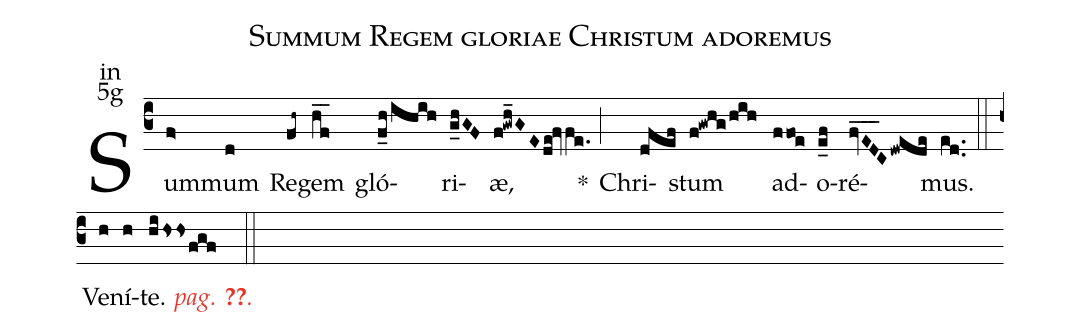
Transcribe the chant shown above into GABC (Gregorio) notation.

name:Summum Regem gloriae Christum adoremus;
office-part:in;
mode:5g;
%%
(c3) Sum(f>)mum(d) Re(fh~)gem(hf__) gló(f_h/ihih)ri(g_hGF)æ,(f@gwh_GE/de@fv/fe.)
<sp>*</sp>(;)
Chri(dfef)stum(f@gwhg/hih) ad(ffoe)o(e_f)ré(fvED___C/dwede)mus.(ed..) (::)
<nlba>Ve(h)ní(h)t{e}. <c><i>pag. <v>\pageref{M-ORIP5g}</v>.</i></c></nlba>(hi/hssfgf ::)
